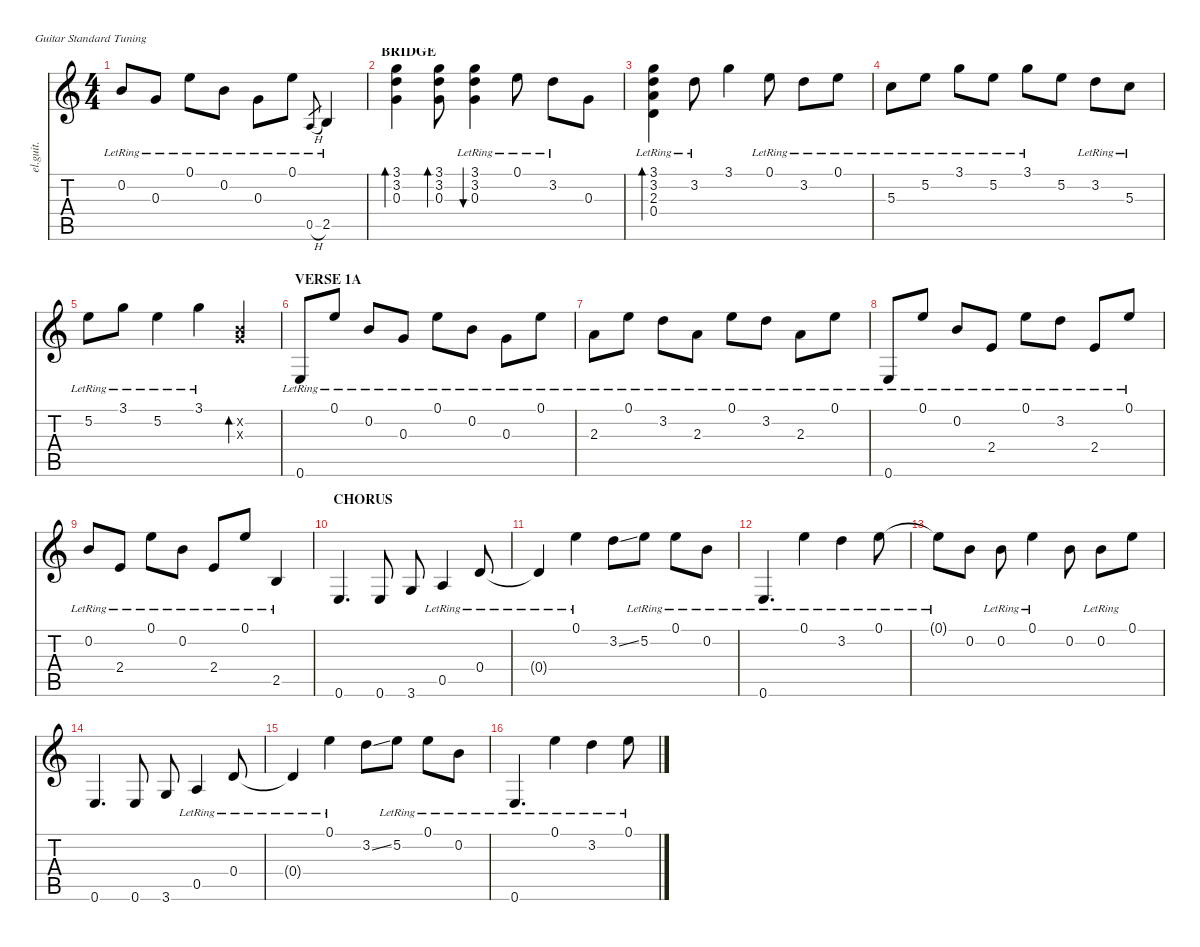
\defaultSystemsLayout 4
\hideDynamics
\bracketExtendMode nobrackets
\otherSystemsTrackNameOrientation horizontal
\track ("Gtr.1" "el.guit.") {defaultSystemsLayout 8 instrument electricguitarclean}
\staff {score tabs}
\tuning (E4 B3 G3 D3 A2 E2)
\ts (4 4)
\tempo (127 hide)
\clef g2
\ks c
0.2{lr}.8{dy f beam Up} 0.3{lr}.8{beam Up} 0.1{lr}.8{beam Down} 0.2{lr}.8{beam Down} 0.3{lr}.8{beam Down} 0.1{lr}.8{beam Down} 0.5{h lr}.8{gr dy mf beam Up} 2.5{lr}.4{dy f beam Up} |
\section ("" "BRIDGE")
\tempo (128 hide)
(3.1 3.2 0.3).4{bd 240 dy ff beam Down} (3.1 3.2 0.3).8{bd 60 dy f beam Down} (3.1 3.2 0.3{lr}).4{bu 60 dy fff beam Down} 0.1{lr}.8{dy ff beam Down} 3.2{lr}.8{dy f beam Down} 0.3.8{dy mp beam Down} |
(3.1 3.2 2.3{lr} 0.4{lr}).4{bd 60 dy mf beam Down} 3.2{lr}.8{dy mp beam Down} 3.1.4{dy ff beam Down} 0.1{lr}.8{dy mf beam Down} 3.2{lr}.8{dy mp beam Down} 0.1{lr}.8{dy mf beam Down} |
5.3{lr}.8{beam Down} 5.2{lr}.8{beam Down} 3.1{lr}.8{dy ff beam Down} 5.2{lr}.8{dy f beam Down} 3.1{lr}.8{dy ff beam Down} 5.2.8{dy mf beam Down} 3.2{lr}.8{beam Down} 5.3{lr}.8{beam Down} |
5.2{lr}.8{dy f beam Down} 3.1{lr}.8{dy fff beam Down} 5.2{lr}.4{dy f beam Down} 3.1{lr}.4{dy ff beam Down} (0.2{x} 0.3{x}).4{bd 60 dy f beam Up} |
\section ("" "VERSE 1A")
0.6{lr}.8{beam Up} 0.1{lr}.8{beam Up} 0.2{lr}.8{beam Up} 0.3{lr}.8{beam Up} 0.1{lr}.8{beam Down} 0.2{lr}.8{beam Down} 0.3{lr}.8{beam Down} 0.1{lr}.8{beam Down} |
2.3{lr}.8{beam Down} 0.1{lr}.8{beam Down} 3.2{lr}.8{beam Down} 2.3{lr}.8{beam Down} 0.1{lr}.8{beam Down} 3.2{lr}.8{beam Down} 2.3{lr}.8{beam Down} 0.1{lr}.8{beam Down} |
0.6{lr}.8{beam Up} 0.1{lr}.8{beam Up} 0.2{lr}.8{beam Up} 2.4{lr}.8{beam Up} 0.1{lr}.8{beam Down} 3.2{lr}.8{beam Down} 2.4{lr}.8{beam Up} 0.1{lr}.8{beam Up} |
0.2{lr}.8{beam Up} 2.4{lr}.8{beam Up} 0.1{lr}.8{beam Down} 0.2{lr}.8{beam Down} 2.4{lr}.8{beam Up} 0.1{lr}.8{beam Up} 2.5{lr}.4{beam Up} |
\section ("" "CHORUS")
0.6.4{d dy ff beam Up} 0.6.8{dy mf beam Up} 3.6.8{dy f beam Up} 0.5{lr}.4{dy ff beam Up} 0.4{lr}.8{dy fff beam Up} |
0.4{lr t}.4{dy f beam Up} 0.1{lr}.4{dy ff beam Down} 3.2{ss}.8{dy mf beam Down} 5.2{lr}.8{beam Down} 0.1{lr}.8{dy f beam Down} 0.2{lr}.8{dy mp beam Down} |
0.6{lr}.4{d dy ff beam Up} 0.1{lr}.4{beam Down} 3.2{lr}.4{dy mp beam Down} 0.1{lr}.8{dy ff beam Down} |
0.1{lr t}.8{dy f beam Down} 0.2.8{dy mf beam Down} 0.2{lr}.8{dy f beam Down} 0.1{lr}.4{dy fff beam Down} 0.2.8{dy f beam Down} 0.2{lr}.8{dy mf beam Down} 0.1.8{dy mp beam Down} |
0.6.4{d dy ff beam Up} 0.6.8{dy mf beam Up} 3.6.8{dy f beam Up} 0.5{lr}.4{dy ff beam Up} 0.4{lr}.8{dy fff beam Up} |
0.4{lr t}.4{dy f beam Up} 0.1{lr}.4{dy ff beam Down} 3.2{ss}.8{dy mf beam Down} 5.2{lr}.8{beam Down} 0.1{lr}.8{dy f beam Down} 0.2{lr}.8{dy mp beam Down} |
0.6{lr}.4{d dy ff beam Up} 0.1{lr}.4{beam Down} 3.2{lr}.4{dy mp beam Down} 0.1{lr}.8{dy ff beam Down}
